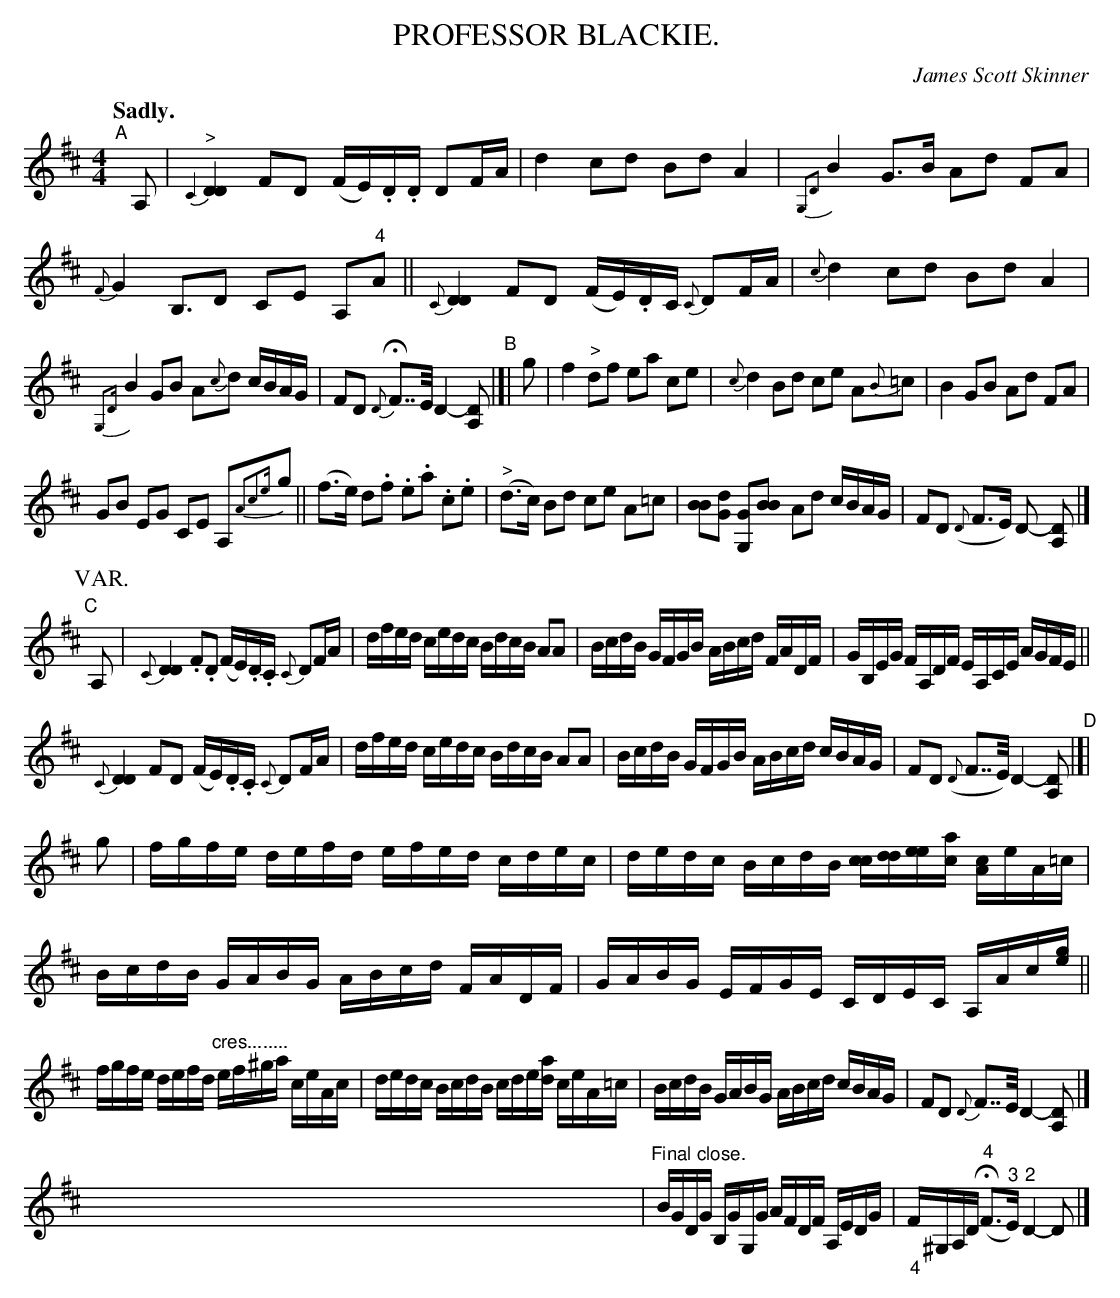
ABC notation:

X:1
T: PROFESSOR BLACKIE.
C: James Scott Skinner
Q: "Sadly."
L: 1/16
M: 4/4
K: D
"^A"[|] A,2 |\
"^>"{C2}[D4D4] F2D2 (FE).D.D D2FA | d4 c2d2 B2d2 A4 | {G,2D2}B4 G3B A2d2 F2A2 |\
{F}G4 B,3D2 C2E2 A,2"^4"A2 || {C}[D4D4] F2D2 (FE).DC {C}D2FA | {c}d4 c2d2 B2d2 A4 |
{G,2D}B4 G2B2 A2{c}d2 cBAG | F2D2 {D}HF7/E/ D4- [D2A,2] "^B"|[| g2 |\
f4 "^>"d2f2 e2a2 c2e2 | {c}d4 B2d2 c2e2 A2{B}=c2 | B4 G2B2 A2d2 F2A2 |
G2B2 E2G2 C2E2 A,2{A2c2e}g2 || (f2>e2) d2.f2 .e2.a2 .c2.e2 | ("^>"d3c) B2d2 c2e2 A2=c2 |\
[B2B2][d2G2] [G2G,2][B2B2] A2d2 cBAG | F2D2 ({D}F3E) D2- [D2A,2] |]
P: VAR.
"^C"[|] A,2 |\
{C}[D4D4] .F2.D2 (FE).D.C {C}D2FA | dfed cedc BdcB A2A2 | BcdB GFGB ABcd FADF | GB,EG FA,DF EA,CE AGFE ||
{C}[D4D4]  F2D2  (FE).D.C {C}D2FA | dfed cedc BdcB A2A2 | BcdB GFGB ABcd cBAG | F2D2 ({D}F7/E/) D4- [D2A,2] "^D"|[|
g2 |\
fgfe defd efed cdec | dedc BcdB [cc][dd][ee][ac] [cA]eA=c| BcdB GABG ABcd FADF | GABG EFGE CDEC A,Ac[ge] ||
fgfe defd "cres........"ef^ga ceAc | dedc BcdB cde[da] ceA=c | BcdB GABG ABcd cBAG | F2D2 {D}F7/E/ D4-[D2A,2] |]
x16 x16 x16 x16 x16 x16 x16 x16 x16 x16 x16 x16 |\
"^Final close."BGDG B,GG,G AFDF A,EDG | "_4"F^G,A,D (H"^4"F3"^3"E) "^2"D4- D2 |]
